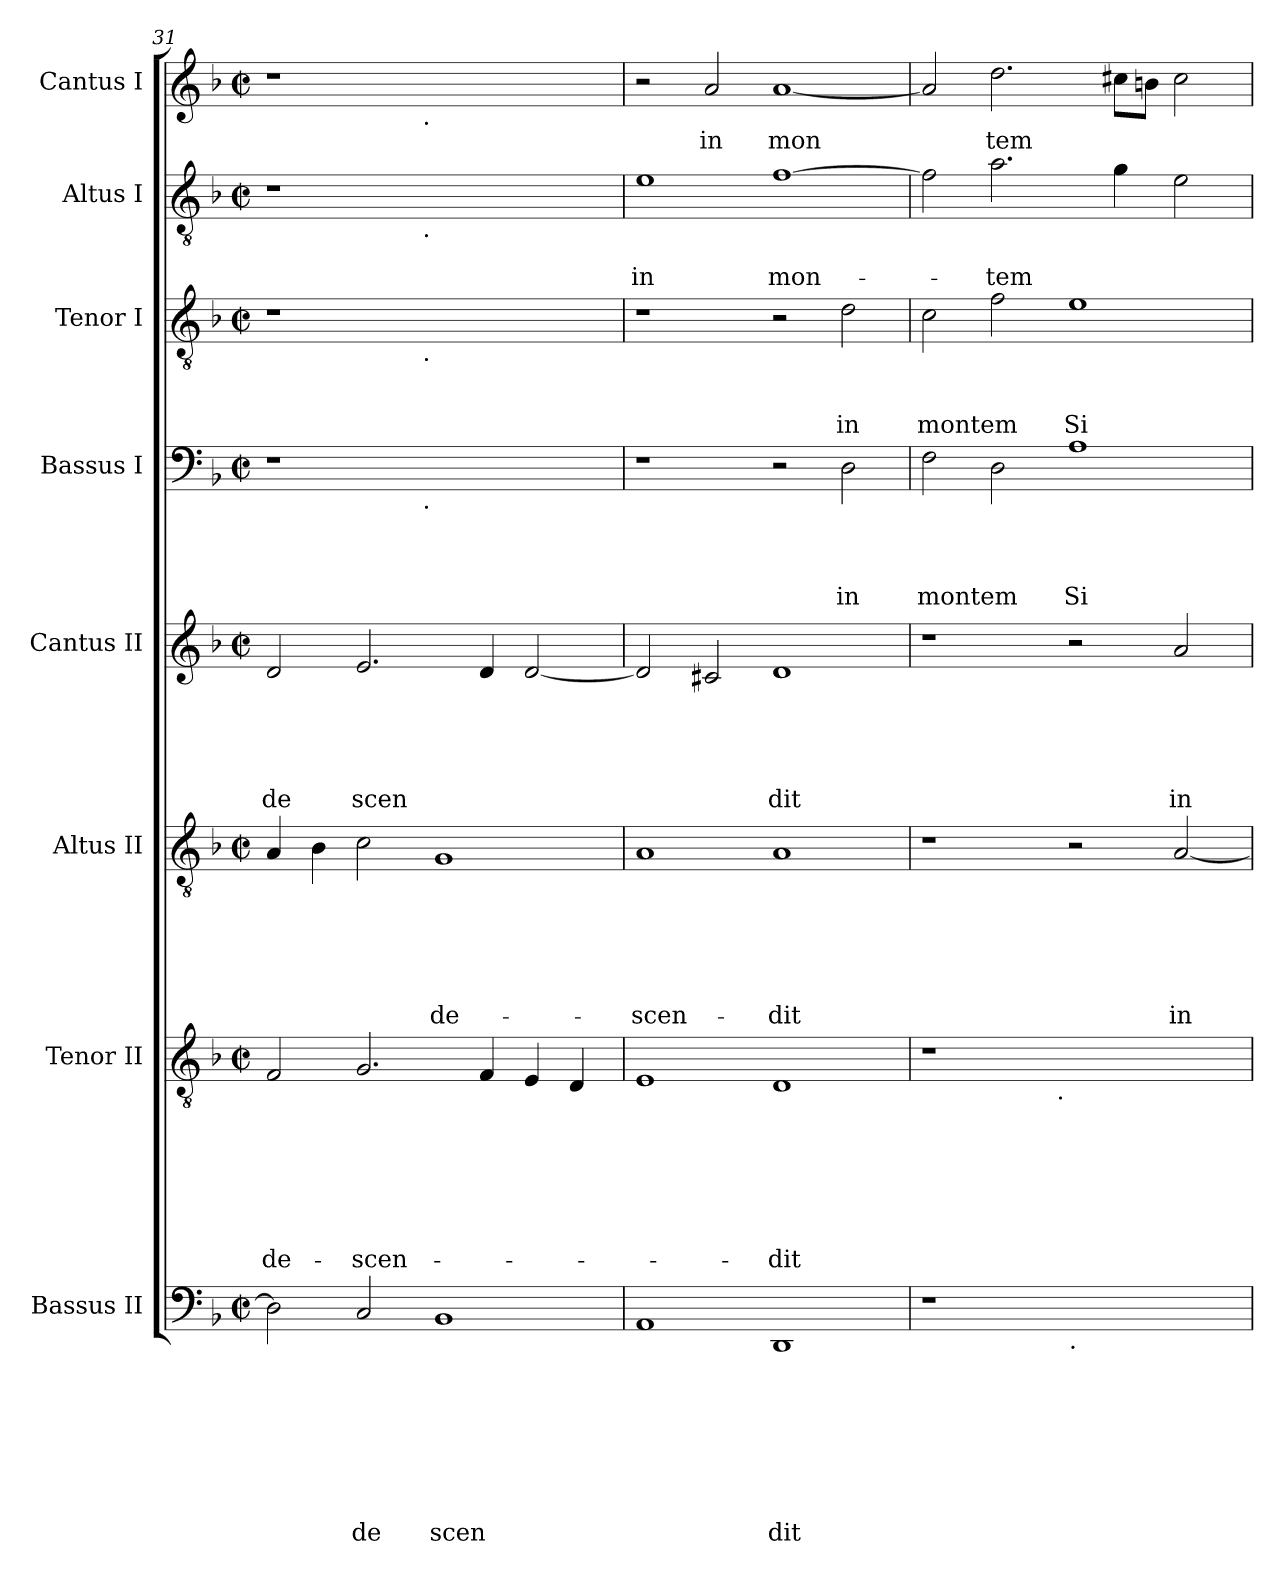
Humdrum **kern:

**kern	**text	**text	**text	**text	**text	**text	**text	**text	**kern	**text	**text	**text	**text	**text	**text	**text	**kern	**text	**text	**text	**text	**text	**text	**kern	**text	**text	**text	**text	**text	**kern	**text	**text	**text	**text	**kern	**text	**text	**text	**kern	**text	**text	**kern	**text
*part8	*part8	*part8	*part8	*part8	*part8	*part8	*part8	*part8	*part7	*part7	*part7	*part7	*part7	*part7	*part7	*part7	*part6	*part6	*part6	*part6	*part6	*part6	*part6	*part5	*part5	*part5	*part5	*part5	*part5	*part4	*part4	*part4	*part4	*part4	*part3	*part3	*part3	*part3	*part2	*part2	*part2	*part1	*part1
*staff8	*staff8	*staff8	*staff8	*staff8	*staff8	*staff8	*staff8	*staff8	*staff7	*staff7	*staff7	*staff7	*staff7	*staff7	*staff7	*staff7	*staff6	*staff6	*staff6	*staff6	*staff6	*staff6	*staff6	*staff5	*staff5	*staff5	*staff5	*staff5	*staff5	*staff4	*staff4	*staff4	*staff4	*staff4	*staff3	*staff3	*staff3	*staff3	*staff2	*staff2	*staff2	*staff1	*staff1
*I"Bassus II	*	*	*	*	*	*	*	*	*I"Tenor II	*	*	*	*	*	*	*	*I"Altus II	*	*	*	*	*	*	*I"Cantus II	*	*	*	*	*	*I"Bassus I	*	*	*	*	*I"Tenor I	*	*	*	*I"Altus I	*	*	*I"Cantus I	*
*clefF4	*	*	*	*	*	*	*	*	*clefGv2	*	*	*	*	*	*	*	*clefGv2	*	*	*	*	*	*	*clefG2	*	*	*	*	*	*clefF4	*	*	*	*	*clefGv2	*	*	*	*clefGv2	*	*	*clefG2	*
*k[b-]	*	*	*	*	*	*	*	*	*k[b-]	*	*	*	*	*	*	*	*k[b-]	*	*	*	*	*	*	*k[b-]	*	*	*	*	*	*k[b-]	*	*	*	*	*k[b-]	*	*	*	*k[b-]	*	*	*k[b-]	*
*F:	*	*	*	*	*	*	*	*	*F:	*	*	*	*	*	*	*	*F:	*	*	*	*	*	*	*F:	*	*	*	*	*	*F:	*	*	*	*	*F:	*	*	*	*F:	*	*	*F:	*
*M2/2	*	*	*	*	*	*	*	*	*M2/2	*	*	*	*	*	*	*	*M2/2	*	*	*	*	*	*	*M2/2	*	*	*	*	*	*M2/2	*	*	*	*	*M2/2	*	*	*	*M2/2	*	*	*M2/2	*
*met(c|)	*	*	*	*	*	*	*	*	*met(c|)	*	*	*	*	*	*	*	*met(c|)	*	*	*	*	*	*	*met(c|)	*	*	*	*	*	*met(c|)	*	*	*	*	*met(c|)	*	*	*	*met(c|)	*	*	*met(c|)	*
=31	=31	=31	=31	=31	=31	=31	=31	=31	=31	=31	=31	=31	=31	=31	=31	=31	=31	=31	=31	=31	=31	=31	=31	=31	=31	=31	=31	=31	=31	=31	=31	=31	=31	=31	=31	=31	=31	=31	=31	=31	=31	=31	=31
!	!	!	!	!	!	!	!	!	!	!	!	!	!	!	!	!LO:LY:b	!	!	!	!	!	!	!	!	!	!	!	!	!LO:LY:b	!	!	!	!	!	!	!	!	!	!	!	!	!	!
*	*	*	*	*	*	*	*	*	*	*	*	*	*	*	*	*	*	*	*	*	*	*	*	*	*	*	*	*	*	*^	*	*	*	*	*^	*	*	*	*^	*	*	*^	*
2D\]	.	.	.	.	.	.	.	.	2F/	.	.	.	.	.	.	de-	4A/	.	.	.	.	.	.	2d/	.	.	.	.	de	1r	2ryy	.	.	.	.	1r	2ryy	.	.	.	1r	2ryy	.	.	1r	2ryy	.
.	.	.	.	.	.	.	.	.	.	.	.	.	.	.	.	.	4B-\	.	.	.	.	.	.	.	.	.	.	.	.	.	.	.	.	.	.	.	.	.	.	.	.	.	.	.	.	.	.
!	!	!	!	!	!	!	!	!LO:LY:b	!	!	!	!	!	!	!	!LO:LY:b	!	!	!	!	!	!	!	!	!	!	!	!	!LO:LY:b	!	!	!	!	!	!	!	!	!	!	!	!	!	!	!	!	!	!
2C/	.	.	.	.	.	.	.	de	2.G/	.	.	.	.	.	.	-scen-	2c\	.	.	.	.	.	.	2.e/	.	.	.	.	scen	.	4...ryy	.	.	.	.	.	4...ryy	.	.	.	.	4...ryy	.	.	.	4...ryy	.
!	!	!	!	!	!	!	!	!	!	!	!	!	!	!	!	!	!	!	!	!	!	!	!	!	!	!	!	!	!	!	!	!	!	!	!	!	!	!	!	!	!	!	!	!	!	!LO:TX:b:t=.	!
!	!	!	!	!	!	!	!	!	!	!	!	!	!	!	!	!	!	!	!	!	!	!	!	!	!	!	!	!	!	!	!	!	!	!	!	!	!	!	!	!	!	!LO:TX:b:t=.	!	!	!	!	!
!	!	!	!	!	!	!	!	!	!	!	!	!	!	!	!	!	!	!	!	!	!	!	!	!	!	!	!	!	!	!	!	!	!	!	!	!	!LO:TX:b:t=.	!	!	!	!	!	!	!	!	!	!
!	!	!	!	!	!	!	!	!	!	!	!	!	!	!	!	!	!	!	!	!	!	!	!	!	!	!	!	!	!	!	!LO:TX:b:t=.	!	!	!	!	!	!	!	!	!	!	!	!	!	!	!	!
.	.	.	.	.	.	.	.	.	.	.	.	.	.	.	.	.	.	.	.	.	.	.	.	.	.	.	.	.	.	.	1ryy	.	.	.	.	.	1ryy	.	.	.	.	1ryy	.	.	.	1ryy	.
!	!	!	!	!	!	!	!	!LO:LY:b	!	!	!	!	!	!	!	!	!	!	!	!	!	!	!LO:LY:b	!	!	!	!	!	!	!	!	!	!	!	!	!	!	!	!	!	!	!	!	!	!	!	!
1BB-	.	.	.	.	.	.	.	scen	.	.	.	.	.	.	.	.	1G	.	.	.	.	.	de-	.	.	.	.	.	.	1ryy	.	.	.	.	.	1ryy	.	.	.	.	1ryy	.	.	.	1ryy	.	.
.	.	.	.	.	.	.	.	.	4F/	.	.	.	.	.	.	.	.	.	.	.	.	.	.	4d/	.	.	.	.	.	.	.	.	.	.	.	.	.	.	.	.	.	.	.	.	.	.	.
.	.	.	.	.	.	.	.	.	4E/	.	.	.	.	.	.	.	.	.	.	.	.	.	.	[<2d/	.	.	.	.	.	.	.	.	.	.	.	.	.	.	.	.	.	.	.	.	.	.	.
.	.	.	.	.	.	.	.	.	4D/	.	.	.	.	.	.	.	.	.	.	.	.	.	.	.	.	.	.	.	.	.	.	.	.	.	.	.	.	.	.	.	.	.	.	.	.	.	.
.	.	.	.	.	.	.	.	.	.	.	.	.	.	.	.	.	.	.	.	.	.	.	.	.	.	.	.	.	.	.	32ryy	.	.	.	.	.	32ryy	.	.	.	.	32ryy	.	.	.	32ryy	.
=32	=32	=32	=32	=32	=32	=32	=32	=32	=32	=32	=32	=32	=32	=32	=32	=32	=32	=32	=32	=32	=32	=32	=32	=32	=32	=32	=32	=32	=32	=32	=32	=32	=32	=32	=32	=32	=32	=32	=32	=32	=32	=32	=32	=32	=32	=32	=32
!	!	!	!	!	!	!	!	!	!	!	!	!	!	!	!	!	!	!	!	!	!	!	!LO:LY:b	!	!	!	!	!	!	!	!	!	!	!	!	!	!	!	!	!	!	!	!	!LO:LY:b	!	!	!
*	*	*	*	*	*	*	*	*	*	*	*	*	*	*	*	*	*	*	*	*	*	*	*	*	*	*	*	*	*	*v	*v	*	*	*	*	*	*	*	*	*	*v	*v	*	*	*v	*v	*
*	*	*	*	*	*	*	*	*	*	*	*	*	*	*	*	*	*	*	*	*	*	*	*	*	*	*	*	*	*	*	*	*	*	*	*v	*v	*	*	*	*	*	*	*	*
1AA	.	.	.	.	.	.	.	.	1E	.	.	.	.	.	.	.	1A	.	.	.	.	.	-scen-	2d/]	.	.	.	.	.	1r	.	.	.	.	1r	.	.	.	1e	.	in	2r	.
!	!	!	!	!	!	!	!	!	!	!	!	!	!	!	!	!	!	!	!	!	!	!	!	!	!	!	!	!	!	!	!	!	!	!	!	!	!	!	!	!	!	!	!LO:LY:b
.	.	.	.	.	.	.	.	.	.	.	.	.	.	.	.	.	.	.	.	.	.	.	.	2c#X/	.	.	.	.	.	.	.	.	.	.	.	.	.	.	.	.	.	2a/	in
!	!	!	!	!	!	!	!	!LO:LY:b	!	!	!	!	!	!	!	!LO:LY:b	!	!	!	!	!	!	!LO:LY:b	!	!	!	!	!	!LO:LY:b	!	!	!	!	!	!	!	!	!	!	!	!LO:LY:b	!	!LO:LY:b
1DD	.	.	.	.	.	.	.	dit	1D	.	.	.	.	.	.	-dit	1A	.	.	.	.	.	-dit	1d	.	.	.	.	dit	2r	.	.	.	.	2r	.	.	.	[>1f	.	mon-	[<1a	mon
!	!	!	!	!	!	!	!	!	!	!	!	!	!	!	!	!	!	!	!	!	!	!	!	!	!	!	!	!	!	!	!	!	!	!LO:LY:b	!	!	!	!LO:LY:b	!	!	!	!	!
.	.	.	.	.	.	.	.	.	.	.	.	.	.	.	.	.	.	.	.	.	.	.	.	.	.	.	.	.	.	2D\	.	.	.	in	2d\	.	.	in	.	.	.	.	.
=33	=33	=33	=33	=33	=33	=33	=33	=33	=33	=33	=33	=33	=33	=33	=33	=33	=33	=33	=33	=33	=33	=33	=33	=33	=33	=33	=33	=33	=33	=33	=33	=33	=33	=33	=33	=33	=33	=33	=33	=33	=33	=33	=33
!	!	!	!	!	!	!	!	!	!	!	!	!	!	!	!	!	!	!	!	!	!	!	!	!	!	!	!	!	!	!	!	!	!	!LO:LY:b	!	!	!	!LO:LY:b	!	!	!	!	!
*	*	*	*	*	*	*	*	*	*^	*	*	*	*	*	*	*	*	*	*	*	*	*	*	*	*	*	*	*	*	*	*	*	*	*	*	*	*	*	*	*	*	*	*
1r	.	.	.	.	.	.	.	.	1r	2ryy	.	.	.	.	.	.	.	1r	.	.	.	.	.	.	1r	.	.	.	.	.	2F\	.	.	.	montem	2c\	.	.	montem	2f\]	.	.	2a/]	.
!	!	!	!	!	!	!	!	!	!	!	!	!	!	!	!	!	!	!	!	!	!	!	!	!	!	!	!	!	!	!	!	!	!	!	!	!	!	!	!	!	!	!LO:LY:b	!	!LO:LY:b
.	.	.	.	.	.	.	.	.	.	4...ryy	.	.	.	.	.	.	.	.	.	.	.	.	.	.	.	.	.	.	.	.	2D\	.	.	.	.	2f\	.	.	.	2.a\	.	-tem	2.dd\	tem
!	!	!	!	!	!	!	!	!	!	!LO:TX:b:t=.	!	!	!	!	!	!	!	!	!	!	!	!	!	!	!	!	!	!	!	!	!	!	!	!	!	!	!	!	!	!	!	!	!	!
.	.	.	.	.	.	.	.	.	.	1ryy	.	.	.	.	.	.	.	.	.	.	.	.	.	.	.	.	.	.	.	.	.	.	.	.	.	.	.	.	.	.	.	.	.	.
!LO:TX:b:t=.	!	!	!	!	!	!	!	!	!	!	!	!	!	!	!	!	!	!	!	!	!	!	!	!	!	!	!	!	!	!	!	!	!	!	!	!	!	!	!	!	!	!	!	!
!	!	!	!	!	!	!	!	!	!	!	!	!	!	!	!	!	!	!	!	!	!	!	!	!	!	!	!	!	!	!	!	!	!	!	!LO:LY:b	!	!	!	!LO:LY:b	!	!	!	!	!
1ryy	.	.	.	.	.	.	.	.	1ryy	.	.	.	.	.	.	.	.	2r	.	.	.	.	.	.	2r	.	.	.	.	.	1A	.	.	.	Si-	1e	.	.	Si-	.	.	.	.	.
.	.	.	.	.	.	.	.	.	.	.	.	.	.	.	.	.	.	.	.	.	.	.	.	.	.	.	.	.	.	.	.	.	.	.	.	.	.	.	.	4g\	.	.	8cc#\L	.
.	.	.	.	.	.	.	.	.	.	.	.	.	.	.	.	.	.	.	.	.	.	.	.	.	.	.	.	.	.	.	.	.	.	.	.	.	.	.	.	.	.	.	8b\J	.
!	!	!	!	!	!	!	!	!	!	!	!	!	!	!	!	!	!	!	!	!	!	!	!	!LO:LY:b	!	!	!	!	!	!LO:LY:b	!	!	!	!	!	!	!	!	!	!	!	!	!	!
.	.	.	.	.	.	.	.	.	.	.	.	.	.	.	.	.	.	[>2A/	.	.	.	.	.	in	2a/	.	.	.	.	in	.	.	.	.	.	.	.	.	.	2e\	.	.	2cc#\	.
.	.	.	.	.	.	.	.	.	.	32ryy	.	.	.	.	.	.	.	.	.	.	.	.	.	.	.	.	.	.	.	.	.	.	.	.	.	.	.	.	.	.	.	.	.	.
*	*	*	*	*	*	*	*	*	*v	*v	*	*	*	*	*	*	*	*	*	*	*	*	*	*	*	*	*	*	*	*	*	*	*	*	*	*	*	*	*	*	*	*	*	*
=	=	=	=	=	=	=	=	=	=	=	=	=	=	=	=	=	=	=	=	=	=	=	=	=	=	=	=	=	=	=	=	=	=	=	=	=	=	=	=	=	=	=	=
*-	*-	*-	*-	*-	*-	*-	*-	*-	*-	*-	*-	*-	*-	*-	*-	*-	*-	*-	*-	*-	*-	*-	*-	*-	*-	*-	*-	*-	*-	*-	*-	*-	*-	*-	*-	*-	*-	*-	*-	*-	*-	*-	*-
